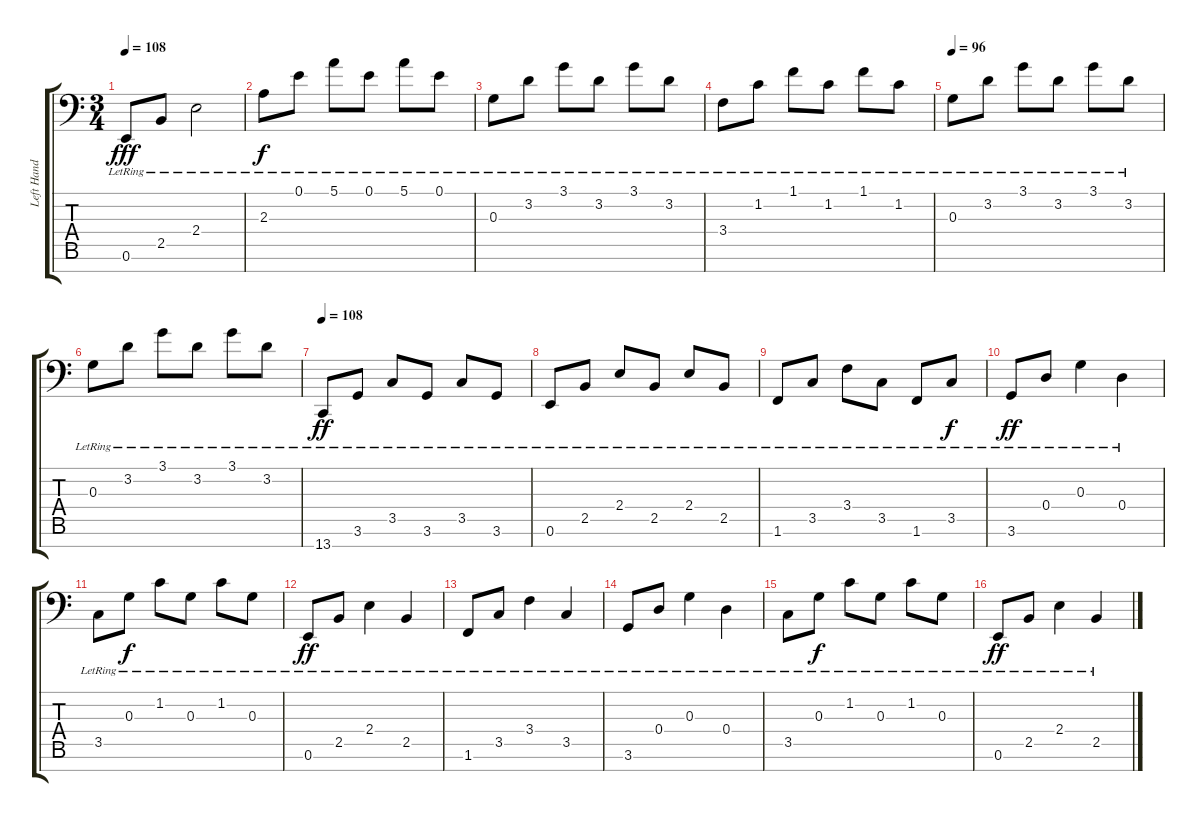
\track ("Left Hand" "Left Hand") {instrument acousticgrandpiano}
\staff {score tabs}
\tuning (E4 B3 G3 D3 A2 E2 B0) {hide}
\ts (3 4)
\tempo 108
\clef f4
\ks c
0.6{lr}.8{dy fff} 2.5{lr}.8 2.4{lr}.2 |
2.3{lr}.8{dy f} 0.1{lr}.8 5.1{lr}.8 0.1{lr}.8 5.1{lr}.8 0.1{lr}.8 |
0.3{lr}.8 3.2{lr}.8 3.1{lr}.8 3.2{lr}.8 3.1{lr}.8 3.2{lr}.8 |
3.4{lr}.8 1.2{lr}.8 1.1{lr}.8 1.2{lr}.8 1.1{lr}.8 1.2{lr}.8 |
\tempo 96
0.3{lr}.8 3.2{lr}.8 3.1{lr}.8 3.2{lr}.8 3.1{lr}.8 3.2{lr}.8 |
0.3{lr}.8 3.2{lr}.8 3.1{lr}.8 3.2{lr}.8 3.1{lr}.8 3.2{lr}.8 |
\section ("" "")
\tempo 108
13.7{lr}.8{dy ff} 3.6{lr}.8 3.5{lr}.8 3.6{lr}.8 3.5{lr}.8 3.6{lr}.8 |
0.6{lr}.8 2.5{lr}.8 2.4{lr}.8 2.5{lr}.8 2.4{lr}.8 2.5{lr}.8 |
1.6{lr}.8 3.5{lr}.8 3.4{lr}.8 3.5{lr}.8 1.6{lr}.8 3.5{lr}.8{dy f} |
3.6{lr}.8{dy ff} 0.4{lr}.8 0.3{lr}.4 0.4{lr}.4 |
3.5{lr}.8 0.3{lr}.8{dy f} 1.2{lr}.8 0.3{lr}.8 1.2{lr}.8 0.3{lr}.8 |
0.6{lr}.8{dy ff} 2.5{lr}.8 2.4{lr}.4 2.5{lr}.4 |
1.6{lr}.8 3.5{lr}.8 3.4{lr}.4 3.5{lr}.4 |
3.6{lr}.8 0.4{lr}.8 0.3{lr}.4 0.4{lr}.4 |
3.5{lr}.8 0.3{lr}.8{dy f} 1.2{lr}.8 0.3{lr}.8 1.2{lr}.8 0.3{lr}.8 |
0.6{lr}.8{dy ff} 2.5{lr}.8 2.4{lr}.4 2.5{lr}.4
